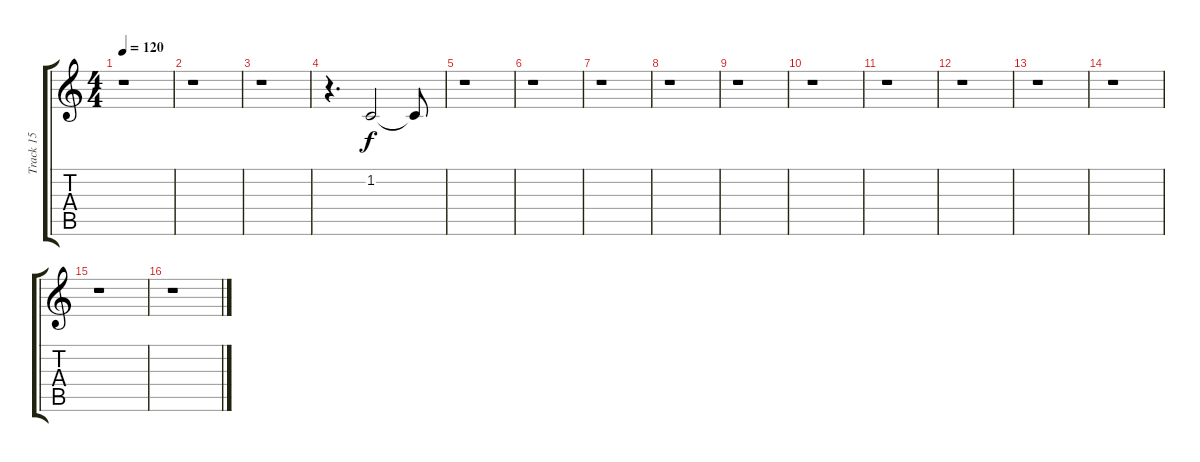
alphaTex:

\track ("Track 15" "Track 15") {instrument reversecymbal}
\staff {score tabs}
\tuning (E4 B3 G3 D3 A2 E2) {hide}
\ts (4 4)
\tempo 120
\clef g2
\ks c
r.1{dy f} |
r.1 |
r.1 |
r.4{d} 1.2.2 1.2{t}.8 |
r.1 |
r.1 |
r.1 |
r.1 |
r.1 |
r.1 |
r.1 |
r.1 |
r.1 |
r.1 |
r.1 |
r.1
